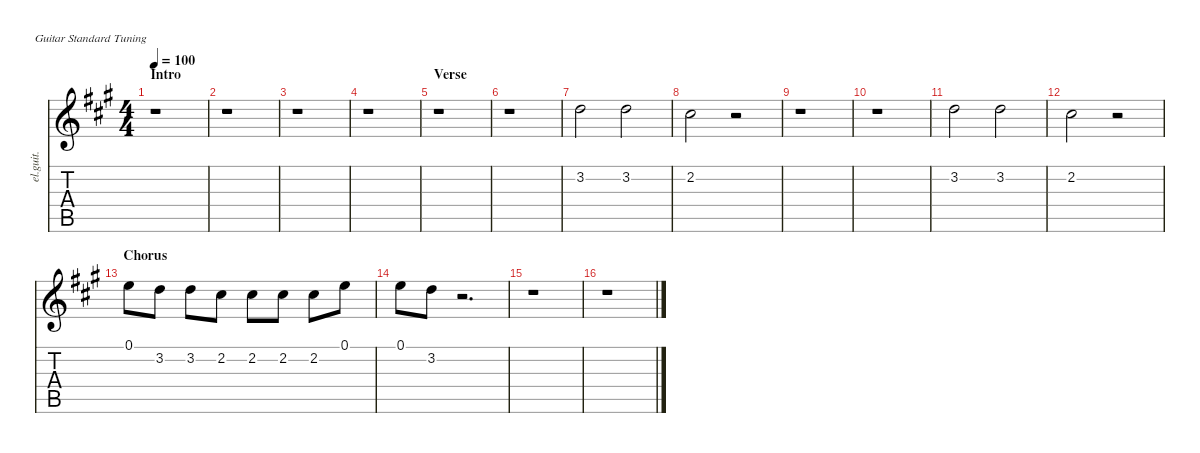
\defaultSystemsLayout 4
\hideDynamics
\bracketExtendMode nobrackets
\track ("George" "el.guit.") {instrument electricguitarclean}
\staff {score tabs}
\tuning (E4 B3 G3 D3 A2 E2)
\ts (4 4)
\section ("" "Intro")
\tempo 100
\clef g2
\ks a
r.1{dy f instrument electricguitarclean beam Down} |
r.1{beam Down} |
r.1{beam Down} |
r.1{beam Down} |
\section ("" "Verse")
r.1{beam Down} |
r.1{beam Down} |
3.2{acc forcenatural}.2{beam Down} 3.2{acc forcenatural}.2{beam Down} |
2.2{acc #}.2{beam Down} r.2{beam Down} |
r.1{beam Down} |
r.1{beam Down} |
3.2{acc forcenatural}.2{beam Down} 3.2{acc forcenatural}.2{beam Down} |
2.2{acc #}.2{beam Down} r.2{beam Down} |
\section ("" "Chorus")
0.1{acc forcenatural}.8{beam Down} 3.2{acc forcenatural}.8{beam Down} 3.2{acc forcenatural}.8{beam Down} 2.2{acc #}.8{beam Down} 2.2{acc #}.8{beam Down} 2.2{acc #}.8{beam Down} 2.2{acc #}.8{beam Down} 0.1{acc forcenatural}.8{beam Down} |
0.1{acc forcenatural}.8{beam Down} 3.2{acc forcenatural}.8{beam Down} r.2{d beam Down} |
r.1{beam Down} |
r.1{beam Down}
